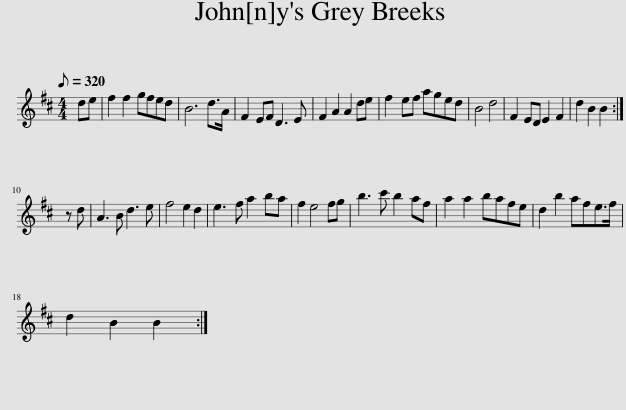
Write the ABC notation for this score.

X:1
L:1/8
Q:1/8=320
M:4/4
I:linebreak $
K:D
V:1 treble
V:1
 de | f2 f2 gfed | B6 d>A | F2 EF D3 E | F2 A2 A2 de | %5
 f2 ef aged | B4 d4 | F2 ED E2 F2 | d2 B2 B2 :|$ z d | %10
 A3 B d3 e | f4 e2 d2 | e3 f a2 ba | f2 e4 fg | b3 c' b2 af | %15
 a2 a2 bafe | d2 b2 afe>f |$ d2 B2 B2 :| %18
